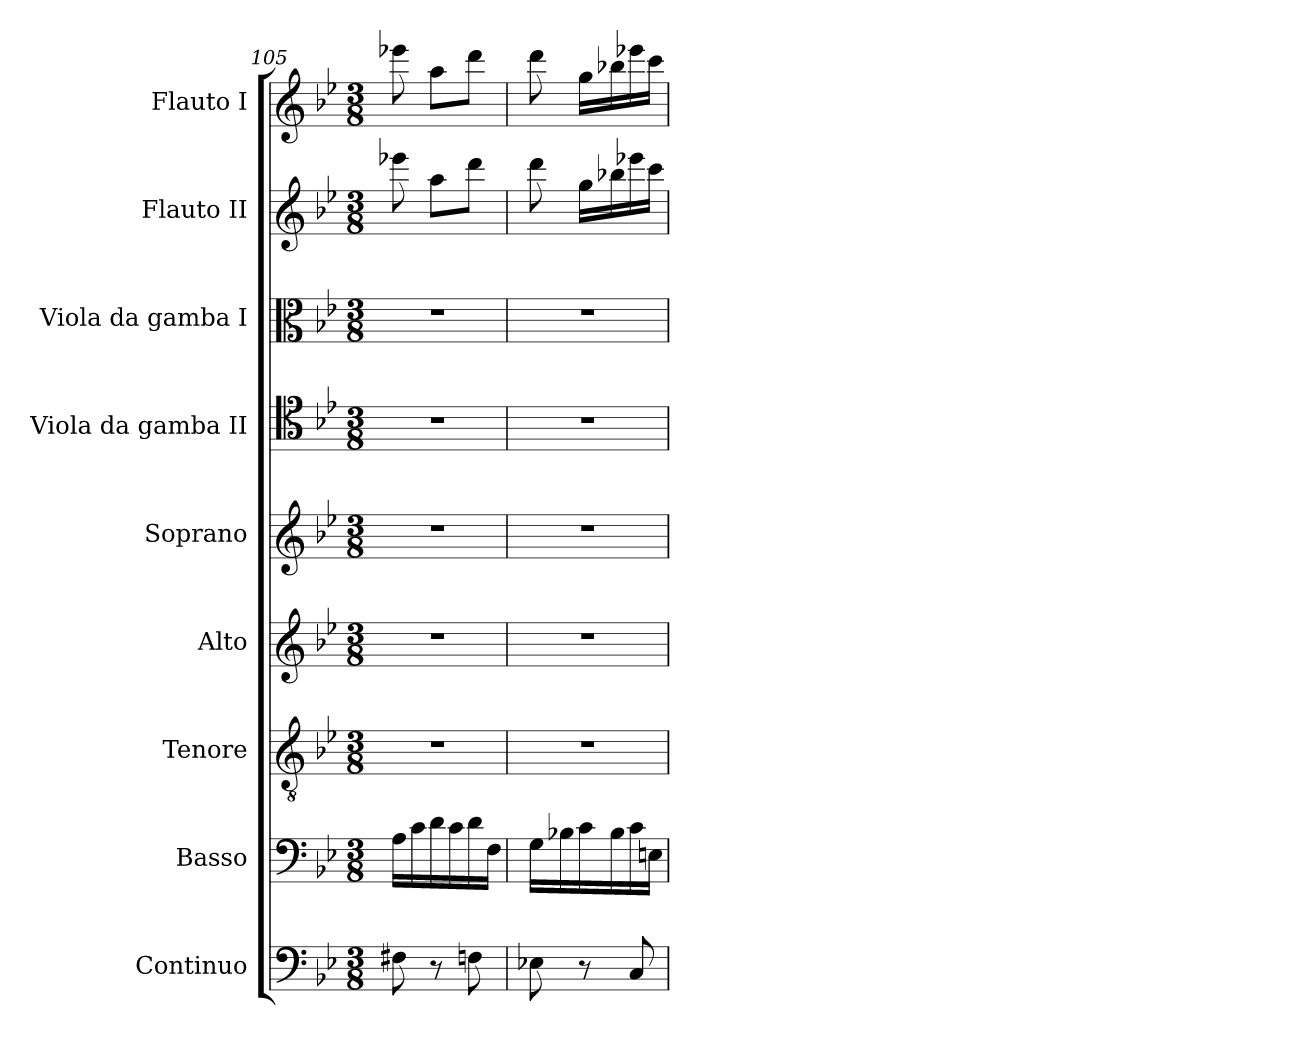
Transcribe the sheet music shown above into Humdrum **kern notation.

**kern	**kern	**kern	**kern	**kern	**kern	**kern	**kern	**kern
*part9	*part8	*part7	*part6	*part5	*part4	*part3	*part2	*part1
*staff9	*staff8	*staff7	*staff6	*staff5	*staff4	*staff3	*staff2	*staff1
*I"Continuo	*I"Basso	*I"Tenore	*I"Alto	*I"Soprano	*I"Viola da gamba II	*I"Viola da gamba I	*I"Flauto II	*I"Flauto I
*clefF4	*clefF4	*clefGv2	*clefG2	*clefG2	*clefC4	*clefC3	*clefG2	*clefG2
*	*	*ITrd7c12	*	*	*	*	*	*
*k[b-e-]	*k[b-e-]	*k[b-e-]	*k[b-e-]	*k[b-e-]	*k[b-e-]	*k[b-e-]	*k[b-e-]	*k[b-e-]
*B-:	*B-:	*B-:	*B-:	*B-:	*B-:	*B-:	*B-:	*B-:
*M3/8	*M3/8	*M3/8	*M3/8	*M3/8	*M3/8	*M3/8	*M3/8	*M3/8
=105	=105	=105	=105	=105	=105	=105	=105	=105
!	!	!LO:N:vis=1	!LO:N:vis=1	!LO:N:vis=1	!LO:N:vis=1	!LO:N:vis=1	!	!
8F#Xi\	16Ai\LL	4.r	4.r	4.r	4.r	4.r	8eee-Xi\	8eee-Xi\
.	16ci\	.	.	.	.	.	.	.
8r	16di\	.	.	.	.	.	8aai\L	8aai\L
.	16ci\	.	.	.	.	.	.	.
8Fni\	16di\	.	.	.	.	.	8dddi\J	8dddi\J
.	16Fi\JJ	.	.	.	.	.	.	.
=106	=106	=106	=106	=106	=106	=106	=106	=106
!	!	!LO:N:vis=1	!LO:N:vis=1	!LO:N:vis=1	!LO:N:vis=1	!LO:N:vis=1	!	!
8E-Xi\	16Gi\LL	4.r	4.r	4.r	4.r	4.r	8dddi\	8dddi\
.	16B-Xi\	.	.	.	.	.	.	.
8r	16ci\	.	.	.	.	.	16ggi\LL	16ggi\LL
.	16B-i\	.	.	.	.	.	16bb-Xi\	16bb-Xi\
8Ci/	16ci\	.	.	.	.	.	16eee-Xi\	16eee-Xi\
.	16Eni\JJ	.	.	.	.	.	16ccci\JJ	16ccci\JJ
=	=	=	=	=	=	=	=	=
*-	*-	*-	*-	*-	*-	*-	*-	*-
